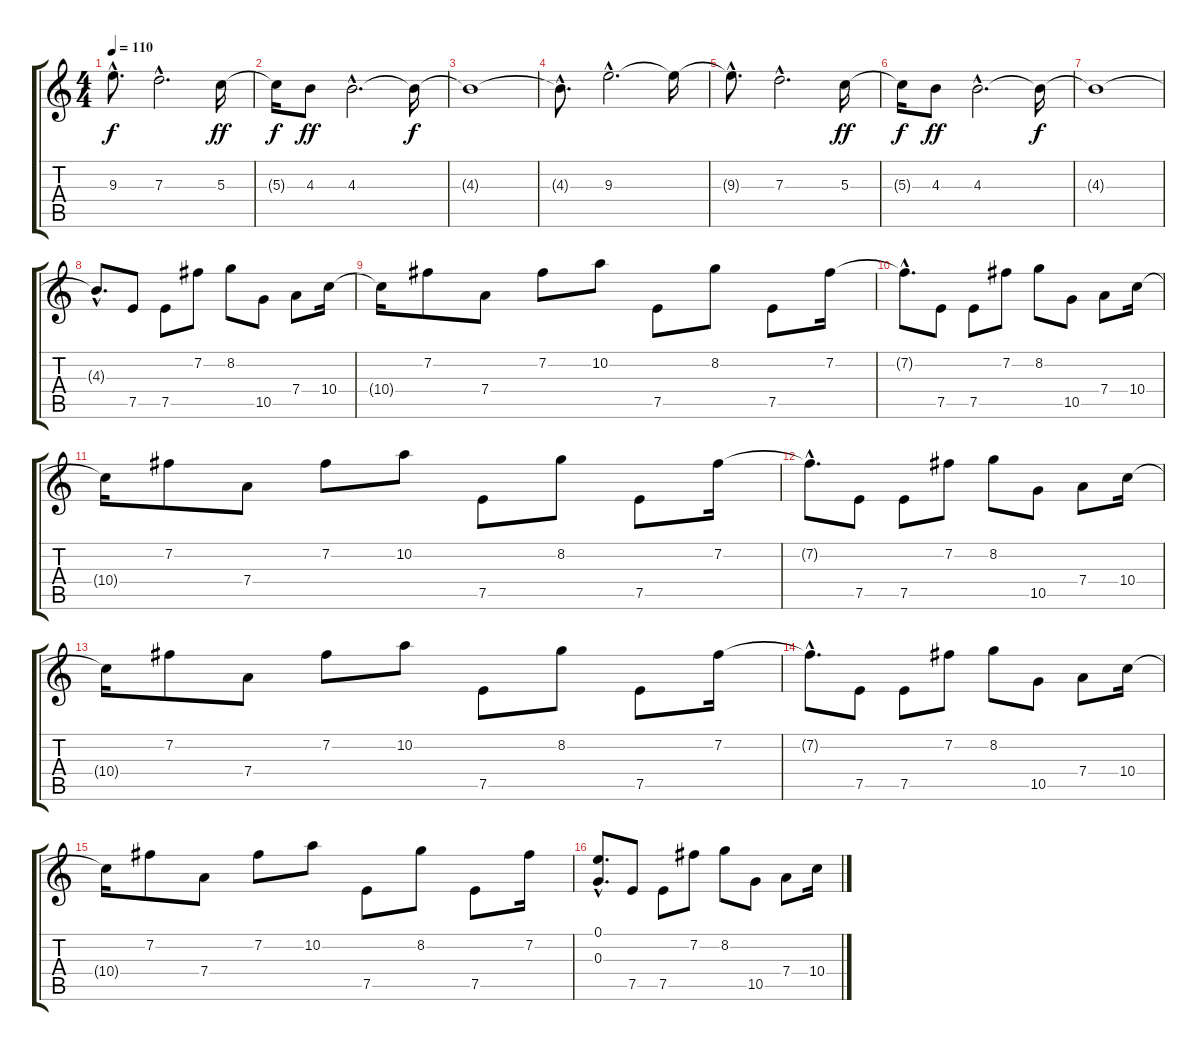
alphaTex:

\track "" {instrument overdrivenguitar}
\staff {score tabs}
\tuning (E4 B3 G3 D3 A2 E2) {hide}
\ts (4 4)
\tempo 110
\clef g2
\ks c
9.3{hac t}.8{d dy f} 7.3{hac}.2{d} 5.3.16{dy ff} |
5.3{t}.16{dy f} 4.3.8{dy ff} 4.3{hac}.2{d} 4.3{t}.16{dy f} |
4.3{t}.1 |
4.3{hac t}.8{d} 9.3{hac}.2{d} 9.3{t}.16 |
9.3{hac t}.8{d} 7.3{hac}.2{d} 5.3.16{dy ff} |
5.3{t}.16{dy f} 4.3.8{dy ff} 4.3{hac}.2{d} 4.3{t}.16{dy f} |
4.3{t}.1 |
4.3{hac t}.8{d} 7.5.8 7.5.8 7.2.8 8.2.8 10.5.8 7.4.8 10.4.16 |
10.4{t}.16 7.2.8 7.4.8 7.2.8 10.2.8 7.5.8 8.2.8 7.5.8 7.2.16 |
7.2{hac t}.8{d} 7.5.8 7.5.8 7.2.8 8.2.8 10.5.8 7.4.8 10.4.16 |
10.4{t}.16 7.2.8 7.4.8 7.2.8 10.2.8 7.5.8 8.2.8 7.5.8 7.2.16 |
7.2{hac t}.8{d} 7.5.8 7.5.8 7.2.8 8.2.8 10.5.8 7.4.8 10.4.16 |
10.4{t}.16 7.2.8 7.4.8 7.2.8 10.2.8 7.5.8 8.2.8 7.5.8 7.2.16 |
7.2{hac t}.8{d} 7.5.8 7.5.8 7.2.8 8.2.8 10.5.8 7.4.8 10.4.16 |
10.4{t}.16 7.2.8 7.4.8 7.2.8 10.2.8 7.5.8 8.2.8 7.5.8 7.2.16 |
(0.1{hac} 0.3{hac}).8{d} 7.5.8 7.5.8 7.2.8 8.2.8 10.5.8 7.4.8 10.4.16
